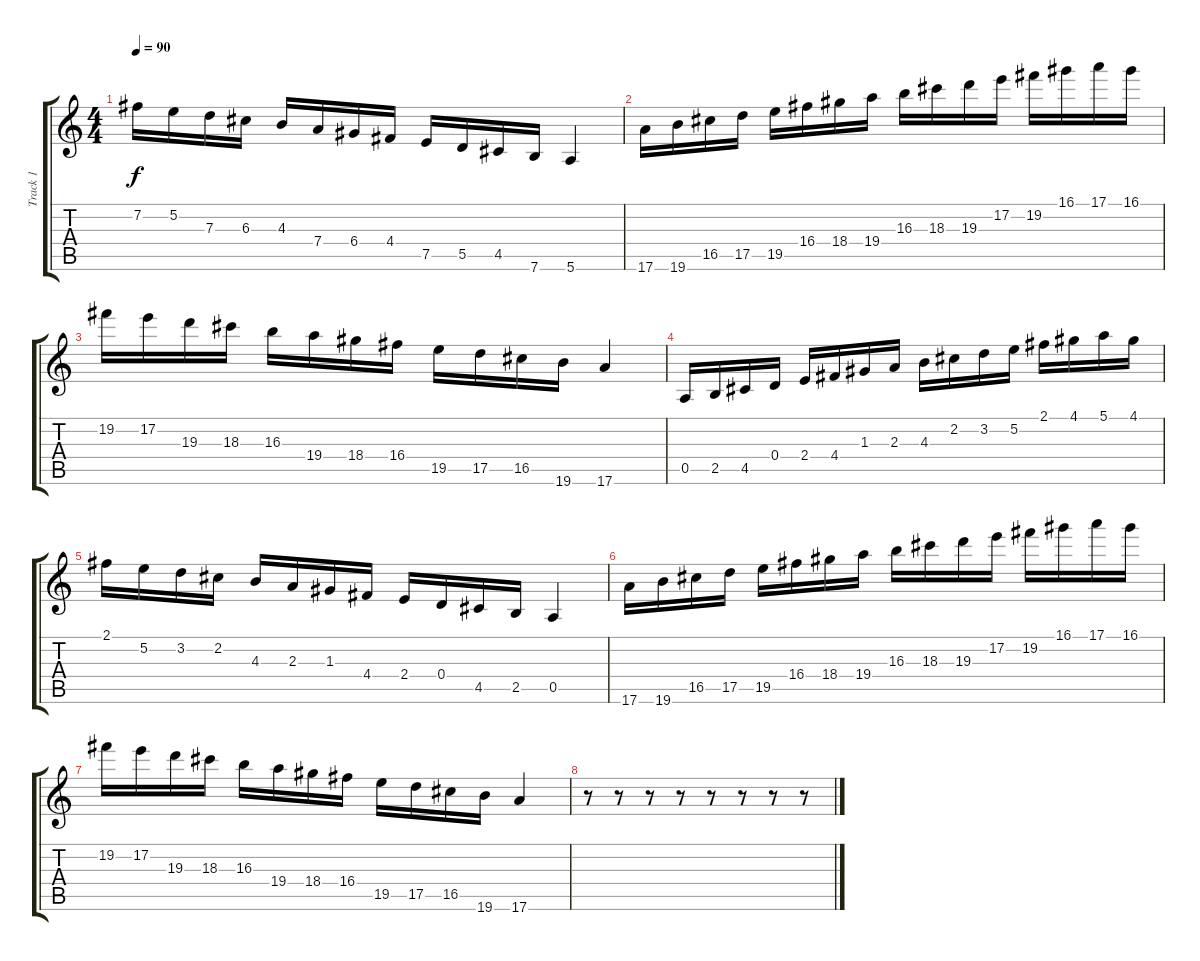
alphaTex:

\track ("Track 1" "Track 1") {instrument overdrivenguitar}
\staff {score tabs}
\tuning (E4 B3 G3 D3 A2 E2) {hide}
\ts (4 4)
\tempo 90
\clef g2
\ks c
7.2.16{dy f} 5.2.16 7.3.16 6.3.16 4.3.16 7.4.16 6.4.16 4.4.16 7.5.16 5.5.16 4.5.16 7.6.16 5.6.4 |
17.6.16 19.6.16 16.5.16 17.5.16 19.5.16 16.4.16 18.4.16 19.4.16 16.3.16 18.3.16 19.3.16 17.2.16 19.2.16 16.1.16 17.1.16 16.1.16 |
19.2.16 17.2.16 19.3.16 18.3.16 16.3.16 19.4.16 18.4.16 16.4.16 19.5.16 17.5.16 16.5.16 19.6.16 17.6.4 |
0.5.16 2.5.16 4.5.16 0.4.16 2.4.16 4.4.16 1.3.16 2.3.16 4.3.16 2.2.16 3.2.16 5.2.16 2.1.16 4.1.16 5.1.16 4.1.16 |
2.1.16 5.2.16 3.2.16 2.2.16 4.3.16 2.3.16 1.3.16 4.4.16 2.4.16 0.4.16 4.5.16 2.5.16 0.5.4 |
17.6.16 19.6.16 16.5.16 17.5.16 19.5.16 16.4.16 18.4.16 19.4.16 16.3.16 18.3.16 19.3.16 17.2.16 19.2.16 16.1.16 17.1.16 16.1.16 |
19.2.16 17.2.16 19.3.16 18.3.16 16.3.16 19.4.16 18.4.16 16.4.16 19.5.16 17.5.16 16.5.16 19.6.16 17.6.4 |
r.8 r.8 r.8 r.8 r.8 r.8 r.8 r.8
